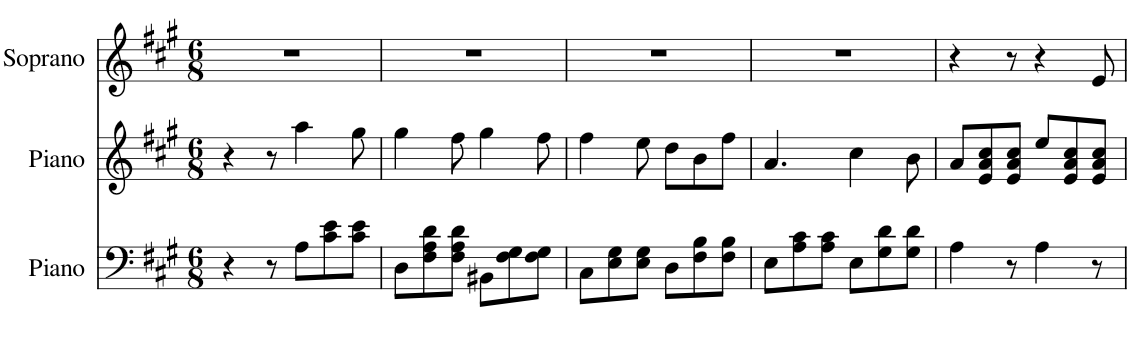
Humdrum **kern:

**kern	**kern	**kern
*part3	*part2	*part1
*staff3	*staff2	*staff1
*I"Piano	*I"Piano	*I"Soprano
*I'Pia.	*I'Pia.	*I'S.
*clefF4	*clefG2	*clefG2
*	*	*Trd1c2
*k[f#c#g#]	*k[f#c#g#]	*k[f#c#g#]
*M6/8	*M6/8	*M6/8
=1	=1	=1
4r	4r	2.r
8r	8r	.
8A\L	4aa\	.
8c#\ 8e\	.	.
8c#\ 8e\J	8gg#\	.
=2	=2	=2
8D\L	4gg#\	2.r
8F#\ 8A\ 8d\	.	.
8F#\ 8A\ 8d\J	8ff#\	.
8BB#X\L	4gg#\	.
8F#\ 8G#\	.	.
8F#\ 8G#\J	8ff#\	.
=3	=3	=3
8C#\L	4ff#\	2.r
8E\ 8G#\	.	.
8E\ 8G#\J	8ee\	.
8D\L	8dd\L	.
8F#\ 8B\	8b\	.
8F#\ 8B\J	8ff#\J	.
=4	=4	=4
8E\L	4.a/	2.r
8A\ 8c#\	.	.
8A\ 8c#\J	.	.
8E\L	4cc#\	.
8G#\ 8d\	.	.
8G#\ 8d\J	8b\	.
=5	=5	=5
4A\	8a/L	4r
.	8e/ 8a/ 8cc#/	.
8r	8e/ 8a/ 8cc#/J	8r
4A\	8ee/L	4r
.	8e/ 8a/ 8cc#/	.
8r	8e/ 8a/ 8cc#/J	8e/
=	=	=
*-	*-	*-
